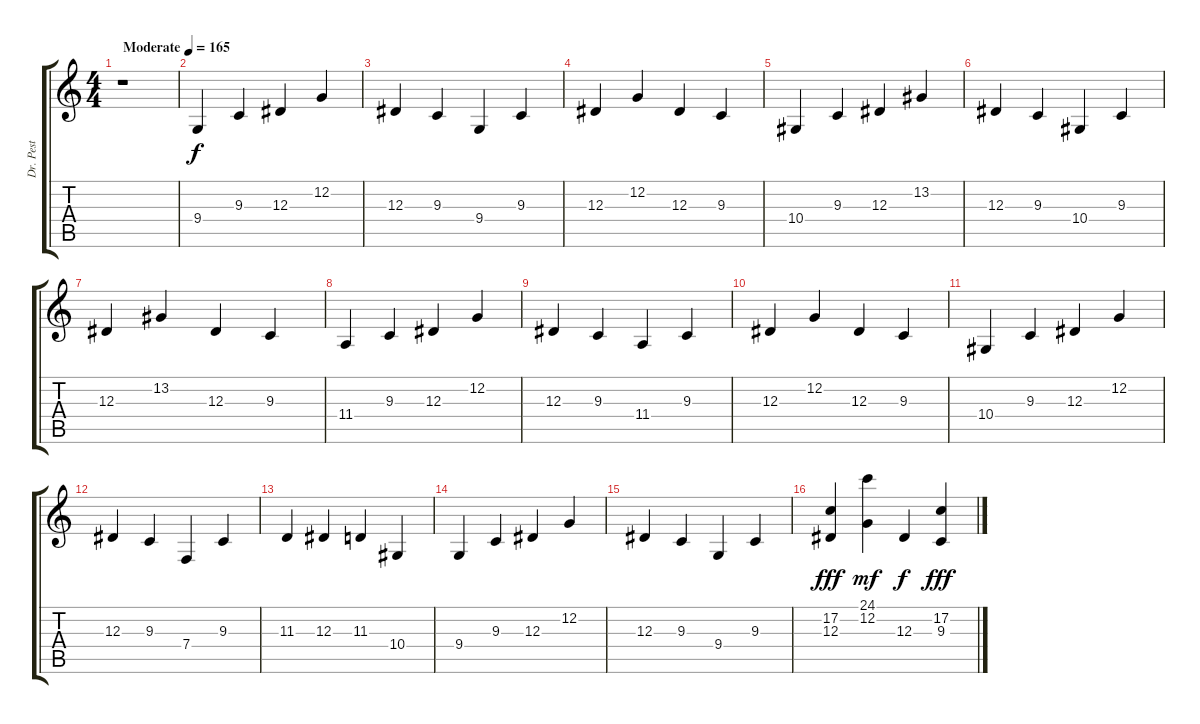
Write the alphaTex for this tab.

\track ("Dr. Pest" "Dr. Pest") {instrument brightacousticpiano}
\staff {score tabs}
\tuning (C4 G3 Eb3 Bb2 F2 C2) {hide}
\ts (4 4)
\tempo (165 "Moderate")
\clef g2
\ks c
r.1{dy f instrument brightacousticpiano} |
9.4.4 9.3.4 12.3.4 12.2.4 |
12.3.4 9.3.4 9.4.4 9.3.4 |
12.3.4 12.2.4 12.3.4 9.3.4 |
10.4.4 9.3.4 12.3.4 13.2.4 |
12.3.4 9.3.4 10.4.4 9.3.4 |
12.3.4 13.2.4 12.3.4 9.3.4 |
11.4.4 9.3.4 12.3.4 12.2.4 |
12.3.4 9.3.4 11.4.4 9.3.4 |
12.3.4 12.2.4 12.3.4 9.3.4 |
10.4.4 9.3.4 12.3.4 12.2.4 |
12.3.4 9.3.4 7.4.4 9.3.4 |
11.3.4 12.3.4 11.3.4 10.4.4 |
9.4.4 9.3.4 12.3.4 12.2.4 |
12.3.4 9.3.4 9.4.4 9.3.4 |
(17.2 12.3).4{dy fff} (24.1 12.2).4{dy mf} 12.3.4{dy f} (17.2 9.3).4{dy fff}
